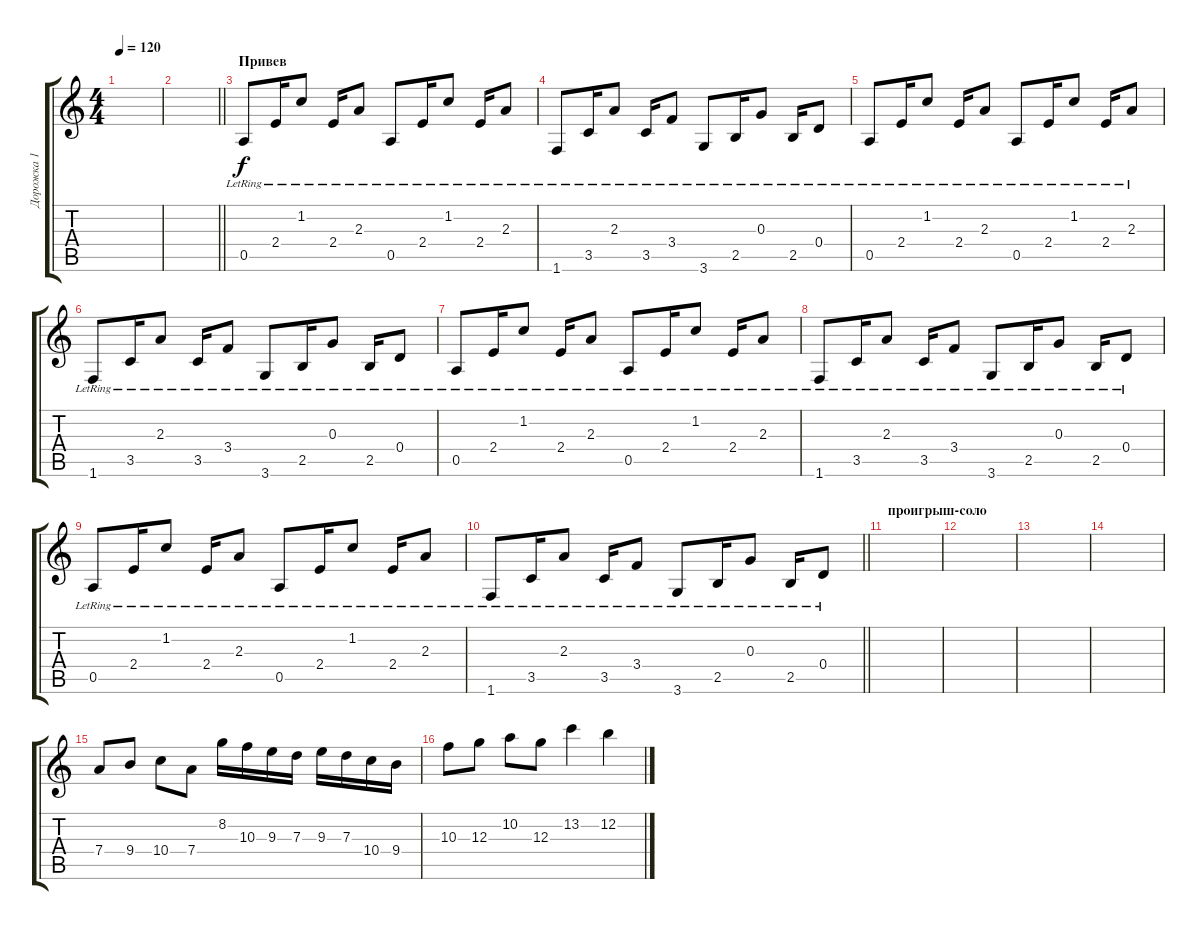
\track ("Дорожка 1" "Дорожка 1") {instrument acousticguitarsteel}
\staff {score tabs}
\tuning (E4 B3 G3 D3 A2 E2) {hide}
\ts (4 4)
\tempo 120
\clef g2
\ks c
|
\barLineRight lightlight
|
\section ("" "Привев")
0.5{lr}.8 2.4{lr}.16 1.2{lr}.8 2.4{lr}.16 2.3{lr}.8 0.5{lr}.8 2.4{lr}.16 1.2{lr}.8 2.4{lr}.16 2.3{lr}.8 |
1.6{lr}.8 3.5{lr}.16 2.3{lr}.8 3.5{lr}.16 3.4{lr}.8 3.6{lr}.8 2.5{lr}.16 0.3{lr}.8 2.5{lr}.16 0.4{lr}.8 |
0.5{lr}.8 2.4{lr}.16 1.2{lr}.8 2.4{lr}.16 2.3{lr}.8 0.5{lr}.8 2.4{lr}.16 1.2{lr}.8 2.4{lr}.16 2.3{lr}.8 |
1.6{lr}.8 3.5{lr}.16 2.3{lr}.8 3.5{lr}.16 3.4{lr}.8 3.6{lr}.8 2.5{lr}.16 0.3{lr}.8 2.5{lr}.16 0.4{lr}.8 |
0.5{lr}.8 2.4{lr}.16 1.2{lr}.8 2.4{lr}.16 2.3{lr}.8 0.5{lr}.8 2.4{lr}.16 1.2{lr}.8 2.4{lr}.16 2.3{lr}.8 |
1.6{lr}.8 3.5{lr}.16 2.3{lr}.8 3.5{lr}.16 3.4{lr}.8 3.6{lr}.8 2.5{lr}.16 0.3{lr}.8 2.5{lr}.16 0.4{lr}.8 |
0.5{lr}.8 2.4{lr}.16 1.2{lr}.8 2.4{lr}.16 2.3{lr}.8 0.5{lr}.8 2.4{lr}.16 1.2{lr}.8 2.4{lr}.16 2.3{lr}.8 |
\barLineRight lightlight
1.6{lr}.8 3.5{lr}.16 2.3{lr}.8 3.5{lr}.16 3.4{lr}.8 3.6{lr}.8 2.5{lr}.16 0.3{lr}.8 2.5{lr}.16 0.4{lr}.8 |
\section ("" "проигрыш-соло")
|
|
|
|
7.4.8 9.4.8 10.4.8 7.4.8 8.2.16 10.3.16 9.3.16 7.3.16 9.3.16 7.3.16 10.4.16 9.4.16 |
10.3.8 12.3.8 10.2.8 12.3.8 13.2.4 12.2.4
